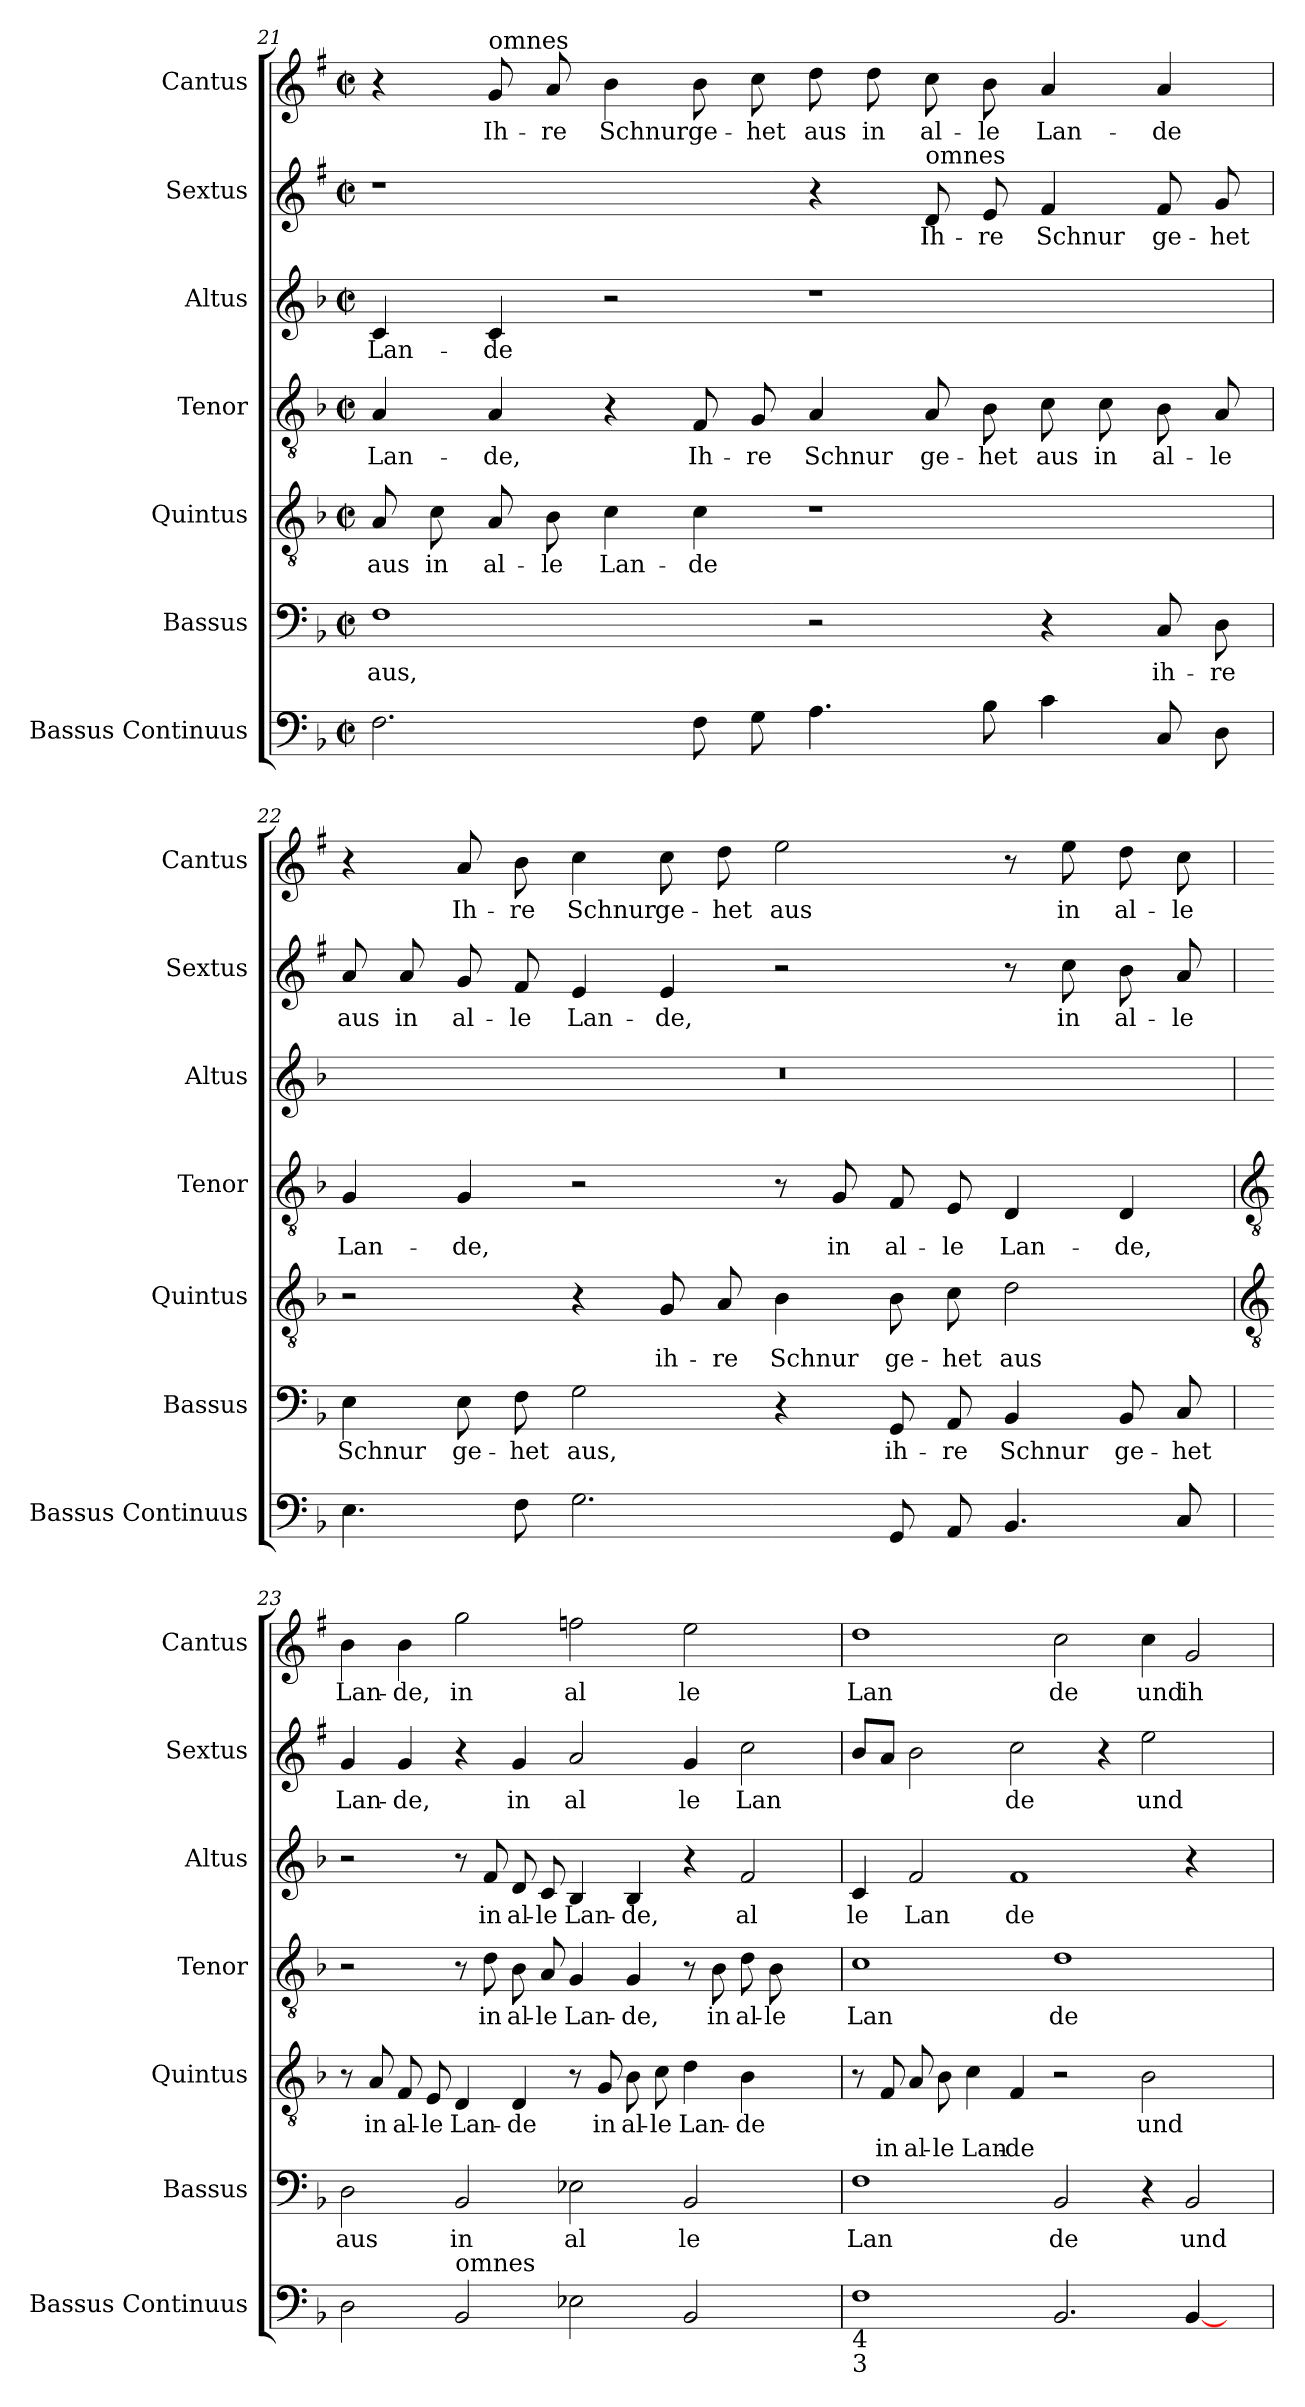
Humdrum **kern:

**kern	**kern	**text	**kern	**text	**text	**kern	**text	**kern	**text	**kern	**text	**kern	**text
*part7	*part6	*part6	*part5	*part5	*part5	*part4	*part4	*part3	*part3	*part2	*part2	*part1	*part1
*staff7	*staff6	*staff6	*staff5	*staff5	*staff5	*staff4	*staff4	*staff3	*staff3	*staff2	*staff2	*staff1	*staff1
*I"Bassus Continuus	*I"Bassus	*	*I"Quintus	*	*	*I"Tenor	*	*I"Altus	*	*I"Sextus	*	*I"Cantus	*
*I'Bassus Continuus	*I'Bassus	*	*I'Quintus	*	*	*I'Tenor	*	*I'Altus	*	*I'Sextus	*	*I'Cantus	*
!!LO:LB:g=z
*clefF4	*clefF4	*	*clefGv2	*	*	*clefGv2	*	*clefG2	*	*clefG2	*	*clefG2	*
*	*	*	*	*	*	*	*	*	*	*ITrd1c2	*	*ITrd1c2	*
*k[b-]	*k[b-]	*	*k[b-]	*	*	*k[b-]	*	*k[b-]	*	*k[b-]	*	*k[b-]	*
*F:	*F:	*	*F:	*	*	*F:	*	*F:	*	*F:	*	*F:	*
*M4/2	*M4/2	*	*M4/2	*	*	*M4/2	*	*M4/2	*	*M4/2	*	*M4/2	*
*met(c|)	*met(c|)	*	*met(c|)	*	*	*met(c|)	*	*met(c|)	*	*met(c|)	*	*met(c|)	*
=21	=21	=21	=21	=21	=21	=21	=21	=21	=21	=21	=21	=21	=21
!	!	!LO:LY:b	!	!LO:LY:b	!	!	!LO:LY:b	!	!LO:LY:b	!	!	!	!
2.F	1F	aus,	8A	aus	.	4A	Lan-	4c	Lan-	1r	.	4r	.
!	!	!	!	!LO:LY:b	!	!	!	!	!	!	!	!	!
.	.	.	8c	in	.	.	.	.	.	.	.	.	.
!	!	!	!	!	!	!	!	!	!	!	!	!LO:TX:a:t=omnes	!
!	!	!	!	!LO:LY:b	!	!	!LO:LY:b	!	!LO:LY:b	!	!	!	!LO:LY:b
.	.	.	8A	al-	.	4A	-de,	4c	-de	.	.	8f	Ih-
!	!	!	!	!LO:LY:b	!	!	!	!	!	!	!	!	!LO:LY:b
.	.	.	8B-	-le	.	.	.	.	.	.	.	8g	-re
!	!	!	!	!LO:LY:b	!	!	!	!	!	!	!	!	!LO:LY:b
.	.	.	4c	Lan-	.	4r	.	2r	.	.	.	4a	Schnur
!	!	!	!	!LO:LY:b	!	!	!LO:LY:b	!	!	!	!	!	!LO:LY:b
8F	.	.	4c	-de	.	8F	Ih-	.	.	.	.	8a	ge-
!	!	!	!	!	!	!	!LO:LY:b	!	!	!	!	!	!LO:LY:b
8G	.	.	.	.	.	8G	-re	.	.	.	.	8b-	-het
!	!	!	!	!	!	!	!LO:LY:b	!	!	!	!	!	!LO:LY:b
4.A	2r	.	1r	.	.	4A	Schnur	1r	.	4r	.	8cc	aus
!	!	!	!	!	!	!	!	!	!	!	!	!	!LO:LY:b
.	.	.	.	.	.	.	.	.	.	.	.	8cc	in
!	!	!	!	!	!	!	!	!	!	!LO:TX:a:t=omnes	!	!	!
!	!	!	!	!	!	!	!LO:LY:b	!	!	!	!LO:LY:b	!	!LO:LY:b
.	.	.	.	.	.	8A	ge-	.	.	8c	Ih-	8b-	al-
!	!	!	!	!	!	!	!LO:LY:b	!	!	!	!LO:LY:b	!	!LO:LY:b
8B-	.	.	.	.	.	8B-	-het	.	.	8d	-re	8a	-le
!	!	!	!	!	!	!	!LO:LY:b	!	!	!	!LO:LY:b	!	!LO:LY:b
4c	4r	.	.	.	.	8c	aus	.	.	4e	Schnur	4g	Lan-
!	!	!	!	!	!	!	!LO:LY:b	!	!	!	!	!	!
.	.	.	.	.	.	8c	in	.	.	.	.	.	.
!	!	!LO:LY:b	!	!	!	!	!LO:LY:b	!	!	!	!LO:LY:b	!	!LO:LY:b
8C	8C	ih-	.	.	.	8B-	al-	.	.	8e	ge-	4g	-de
!	!	!LO:LY:b	!	!	!	!	!LO:LY:b	!	!	!	!LO:LY:b	!	!
8D	8D	-re	.	.	.	8A	-le	.	.	8f	-het	.	.
=22	=22	=22	=22	=22	=22	=22	=22	=22	=22	=22	=22	=22	=22
!	!	!LO:LY:b	!	!	!	!	!LO:LY:b	!	!	!	!LO:LY:b	!	!
4.E	4E	Schnur	2r	.	.	4G	Lan-	0r	.	8g	aus	4r	.
!	!	!	!	!	!	!	!	!	!	!	!LO:LY:b	!	!
.	.	.	.	.	.	.	.	.	.	8g	in	.	.
!	!	!LO:LY:b	!	!	!	!	!LO:LY:b	!	!	!	!LO:LY:b	!	!LO:LY:b
.	8E	ge-	.	.	.	4G	-de,	.	.	8f	al-	8g	Ih-
!	!	!LO:LY:b	!	!	!	!	!	!	!	!	!LO:LY:b	!	!LO:LY:b
8F	8F	-het	.	.	.	.	.	.	.	8e	-le	8a	-re
!	!	!LO:LY:b	!	!	!	!	!	!	!	!	!LO:LY:b	!	!LO:LY:b
2.G	2G	aus,	4r	.	.	2r	.	.	.	4d	Lan-	4b-	Schnur
!	!	!	!	!LO:LY:b	!	!	!	!	!	!	!LO:LY:b	!	!LO:LY:b
.	.	.	8G	ih-	.	.	.	.	.	4d	-de,	8b-	ge-
!	!	!	!	!LO:LY:b	!	!	!	!	!	!	!	!	!LO:LY:b
.	.	.	8A	-re	.	.	.	.	.	.	.	8cc	-het
!	!	!	!	!LO:LY:b	!	!	!	!	!	!	!	!	!LO:LY:b
.	4r	.	4B-	Schnur	.	8r	.	.	.	2r	.	2dd	aus
!	!	!	!	!	!	!	!LO:LY:b	!	!	!	!	!	!
.	.	.	.	.	.	8G	in	.	.	.	.	.	.
!	!	!LO:LY:b	!	!LO:LY:b	!	!	!LO:LY:b	!	!	!	!	!	!
8GG	8GG	ih-	8B-	ge-	.	8F	al-	.	.	.	.	.	.
!	!	!LO:LY:b	!	!LO:LY:b	!	!	!LO:LY:b	!	!	!	!	!	!
8AA	8AA	-re	8c	-het	.	8E	-le	.	.	.	.	.	.
!	!	!LO:LY:b	!	!LO:LY:b	!	!	!LO:LY:b	!	!	!	!	!	!
4.BB-	4BB-	Schnur	2d	aus	.	4D	Lan-	.	.	8r	.	8r	.
!	!	!	!	!	!	!	!	!	!	!	!LO:LY:b	!	!LO:LY:b
.	.	.	.	.	.	.	.	.	.	8b-	in	8dd	in
!	!	!LO:LY:b	!	!	!	!	!LO:LY:b	!	!	!	!LO:LY:b	!	!LO:LY:b
.	8BB-	ge-	.	.	.	4D	-de,	.	.	8a	al-	8cc	al-
!	!	!LO:LY:b	!	!	!	!	!	!	!	!	!LO:LY:b	!	!LO:LY:b
8C	8C	-het	.	.	.	.	.	.	.	8g	-le	8b-	-le
!!LO:LB:g=z
=23	=23	=23	=23	=23	=23	=23	=23	=23	=23	=23	=23	=23	=23
*	*	*	*clefGv2	*	*	*clefGv2	*	*	*	*	*	*	*
!	!	!LO:LY:b	!	!	!	!	!	!	!	!	!LO:LY:b	!	!LO:LY:b
2D	2D	aus	8r	.	.	2r	.	2r	.	4f	Lan-	4a	Lan-
!	!	!	!	!LO:LY:b	!	!	!	!	!	!	!	!	!
.	.	.	8A	in	.	.	.	.	.	.	.	.	.
!	!	!	!	!LO:LY:b	!	!	!	!	!	!	!LO:LY:b	!	!LO:LY:b
.	.	.	8F	al-	.	.	.	.	.	4f	-de,	4a	-de,
!	!	!	!	!LO:LY:b	!	!	!	!	!	!	!	!	!
.	.	.	8E	-le	.	.	.	.	.	.	.	.	.
!LO:TX:a:t=omnes	!	!	!	!	!	!	!	!	!	!	!	!	!
!	!	!LO:LY:b	!	!LO:LY:b	!	!	!	!	!	!	!	!	!LO:LY:b
2BB-	2BB-	in	4D	Lan-	.	8r	.	8r	.	4r	.	2ff	in
!	!	!	!	!	!	!	!LO:LY:b	!	!LO:LY:b	!	!	!	!
.	.	.	.	.	.	8d	in	8f	in	.	.	.	.
!	!	!	!	!LO:LY:b	!	!	!LO:LY:b	!	!LO:LY:b	!	!LO:LY:b	!	!
.	.	.	4D	-de	.	8B-	al-	8d	al-	4f	in	.	.
!	!	!	!	!	!	!	!LO:LY:b	!	!LO:LY:b	!	!	!	!
.	.	.	.	.	.	8A	-le	8c	-le	.	.	.	.
!	!	!LO:LY:b	!	!	!	!	!LO:LY:b	!	!LO:LY:b	!	!LO:LY:b	!	!LO:LY:b
2E-X	2E-X	al	8r	.	.	4G	Lan-	4B-	Lan-	2g	al	2ee-X	al
!	!	!	!	!LO:LY:b	!	!	!	!	!	!	!	!	!
.	.	.	8G	in	.	.	.	.	.	.	.	.	.
!	!	!	!	!LO:LY:b	!	!	!LO:LY:b	!	!LO:LY:b	!	!	!	!
.	.	.	8B-	al-	.	4G	-de,	4B-	-de,	.	.	.	.
!	!	!	!	!LO:LY:b	!	!	!	!	!	!	!	!	!
.	.	.	8c	-le	.	.	.	.	.	.	.	.	.
!	!	!LO:LY:b	!	!LO:LY:b	!	!	!	!	!	!	!LO:LY:b	!	!LO:LY:b
2BB-	2BB-	le	4d	Lan-	.	8r	.	4r	.	4f	le	2dd	le
!	!	!	!	!	!	!	!LO:LY:b	!	!	!	!	!	!
.	.	.	.	.	.	8B-	in	.	.	.	.	.	.
!	!	!	!	!LO:LY:b	!	!	!LO:LY:b	!	!LO:LY:b	!	!LO:LY:b	!	!
.	.	.	4B-	-de	.	8d	al-	2f	al	2b-	Lan	.	.
!	!	!	!	!	!	!	!LO:LY:b	!	!	!	!	!	!
.	.	.	.	.	.	8B-	-le	.	.	.	.	.	.
4ryy	4ryy	.	4ryy	.	.	4ryy	.	.	.	.	.	4ryy	.
=24	=24	=24	=24	=24	=24	=24	=24	=24	=24	=24	=24	=24	=24
!LO:TX:b:t=4	!	!	!	!	!	!	!	!	!	!	!	!	!
!LO:TX:b:t=3	!	!	!	!	!	!	!	!	!	!	!	!	!
!	!	!LO:LY:b	!	!	!	!	!LO:LY:b	!	!LO:LY:b	!	!	!	!LO:LY:b
1F	1F	Lan	8r	.	.	1c	Lan	4c	le	8a	.	1cc	Lan
!	!	!	!	!	!LO:LY:b	!	!	!	!	!	!	!	!
.	.	.	8F	.	in	.	.	.	.	8gJ	.	.	.
!	!	!	!	!	!LO:LY:b	!	!	!	!LO:LY:b	!	!	!	!
.	.	.	8A	.	al-	.	.	2f	Lan	2a	.	.	.
!	!	!	!	!	!LO:LY:b	!	!	!	!	!	!	!	!
.	.	.	8B-	.	-le	.	.	.	.	.	.	.	.
!	!	!	!	!	!LO:LY:b	!	!	!	!	!	!	!	!
.	.	.	4c	.	Lan-	.	.	.	.	.	.	.	.
!	!	!	!	!	!LO:LY:b	!	!	!	!LO:LY:b	!	!LO:LY:b	!	!
.	.	.	4F	.	-de	.	.	1f	de	2b-	de	.	.
!	!	!LO:LY:b	!	!	!	!	!LO:LY:b	!	!	!	!	!	!LO:LY:b
2.BB-	2BB-	de	2r	.	.	1d	de	.	.	.	.	2b-	de
.	.	.	.	.	.	.	.	.	.	4r	.	.	.
!	!	!	!	!LO:LY:b	!	!	!	!	!	!	!LO:LY:b	!	!LO:LY:b
.	4r	.	2B-	und	.	.	.	.	.	2dd	und	4b-	und
!	!	!LO:LY:b	!	!	!	!	!	!	!	!	!	!	!LO:LY:b
[4BB-	2BB-	und	.	.	.	.	.	4r	.	.	.	2f	ih
4ryy	.	.	4ryy	.	.	4ryy	.	4ryy	.	4ryy	.	.	.
=	=	=	=	=	=	=	=	=	=	=	=	=	=
*-	*-	*-	*-	*-	*-	*-	*-	*-	*-	*-	*-	*-	*-
